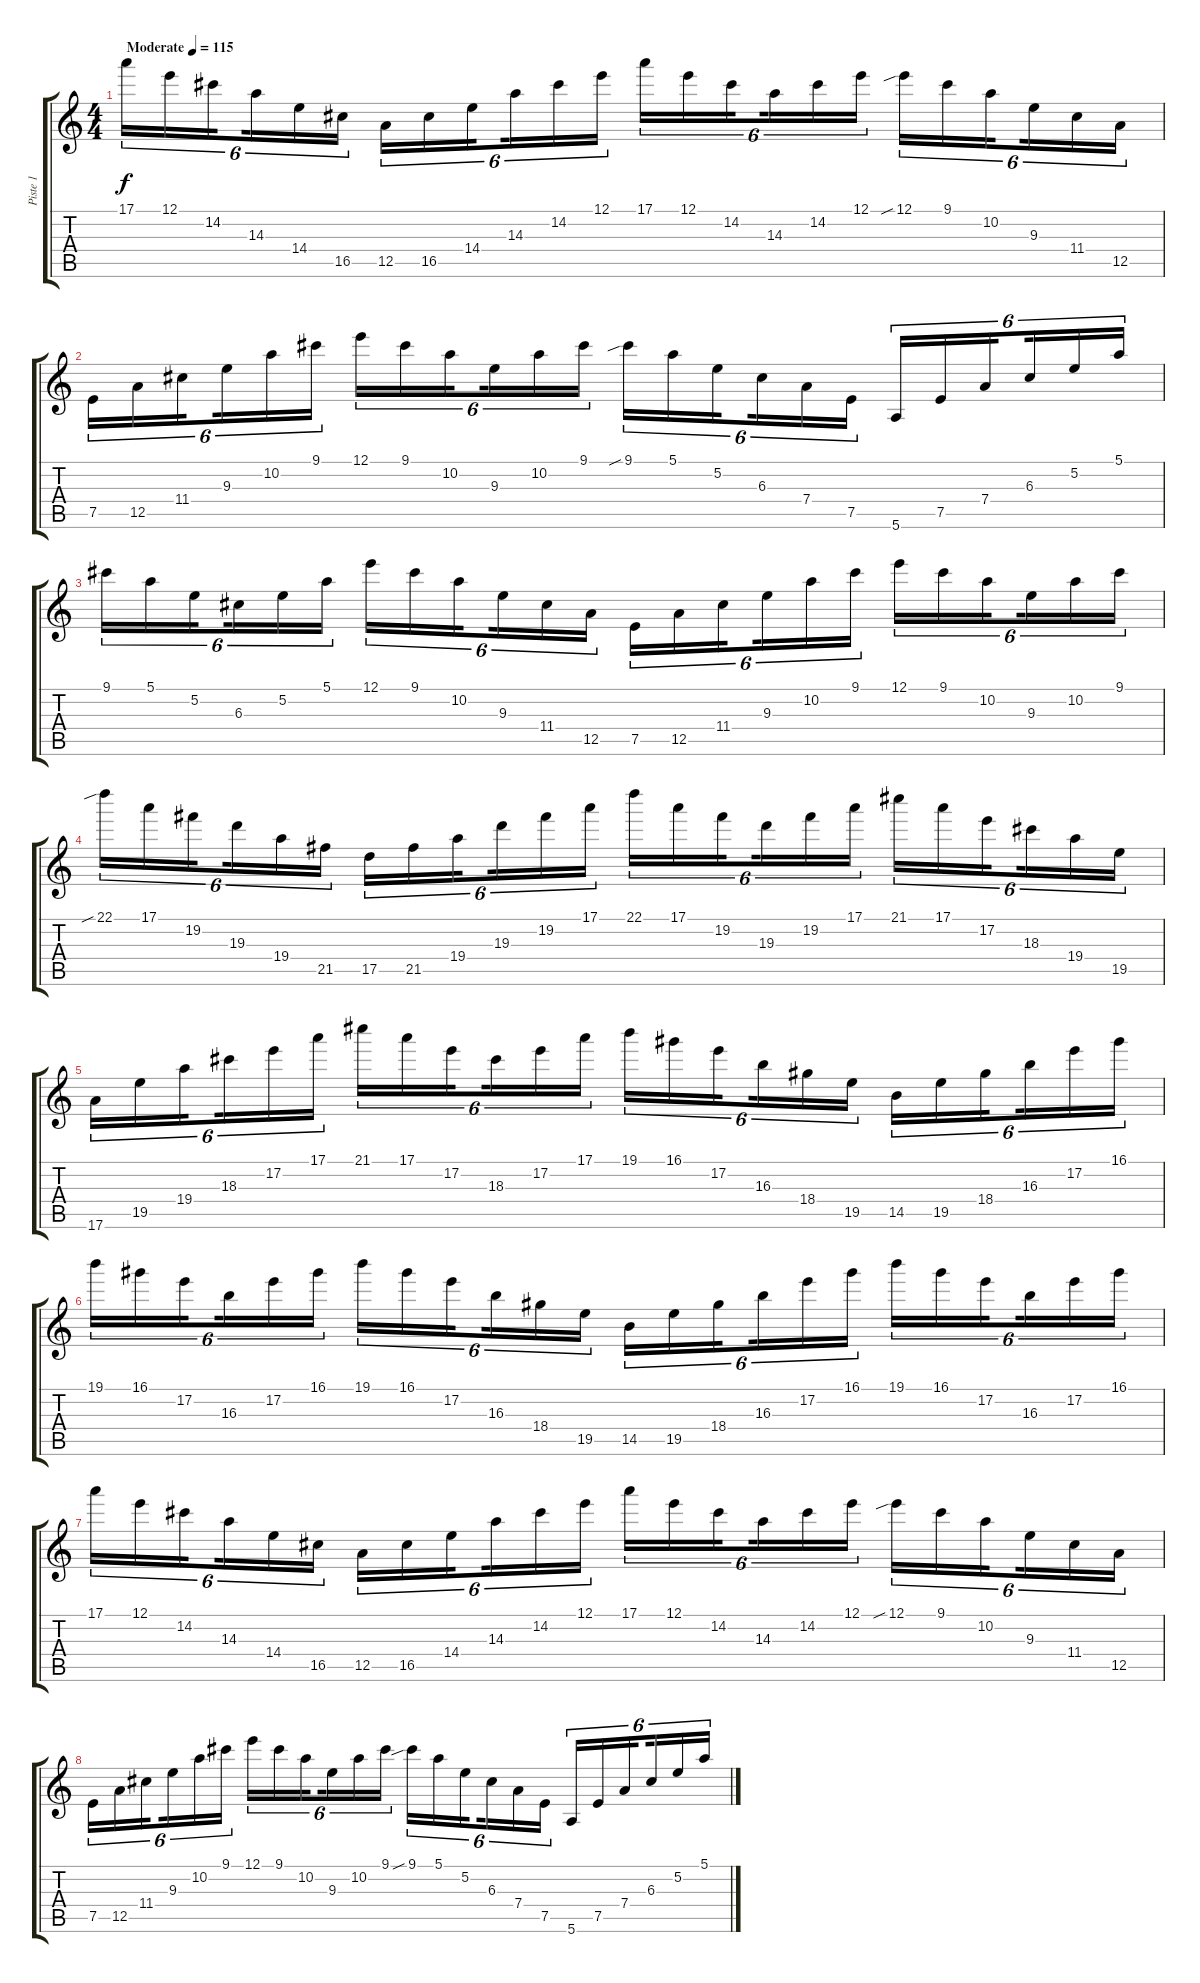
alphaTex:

\track ("Piste 1" "Piste 1") {instrument acousticguitarsteel}
\staff {score tabs}
\tuning (E4 B3 G3 D3 A2 E2) {hide}
\ts (4 4)
\tempo (115 "Moderate")
\clef g2
\ks c
17.1.16{tu (6 4) dy f instrument acousticguitarsteel} 12.1.16{tu (6 4)} 14.2.16{tu (6 4) beam splitsecondary} 14.3.16{tu (6 4)} 14.4.16{tu (6 4)} 16.5.16{tu (6 4)} 12.5.16{tu (6 4)} 16.5.16{tu (6 4)} 14.4.16{tu (6 4) beam splitsecondary} 14.3.16{tu (6 4)} 14.2.16{tu (6 4)} 12.1.16{tu (6 4)} 17.1.16{tu (6 4)} 12.1.16{tu (6 4)} 14.2.16{tu (6 4) beam splitsecondary} 14.3.16{tu (6 4)} 14.2.16{tu (6 4)} 12.1.16{tu (6 4)} 12.1{sib}.16{tu (6 4)} 9.1.16{tu (6 4)} 10.2.16{tu (6 4) beam splitsecondary} 9.3.16{tu (6 4)} 11.4.16{tu (6 4)} 12.5.16{tu (6 4)} |
7.5.16{tu (6 4)} 12.5.16{tu (6 4)} 11.4.16{tu (6 4) beam splitsecondary} 9.3.16{tu (6 4)} 10.2.16{tu (6 4)} 9.1.16{tu (6 4)} 12.1.16{tu (6 4)} 9.1.16{tu (6 4)} 10.2.16{tu (6 4) beam splitsecondary} 9.3.16{tu (6 4)} 10.2.16{tu (6 4)} 9.1.16{tu (6 4)} 9.1{sib}.16{tu (6 4)} 5.1.16{tu (6 4)} 5.2.16{tu (6 4) beam splitsecondary} 6.3.16{tu (6 4)} 7.4.16{tu (6 4)} 7.5.16{tu (6 4)} 5.6.16{tu (6 4)} 7.5.16{tu (6 4)} 7.4.16{tu (6 4) beam splitsecondary} 6.3.16{tu (6 4)} 5.2.16{tu (6 4)} 5.1.16{tu (6 4)} |
9.1.16{tu (6 4)} 5.1.16{tu (6 4)} 5.2.16{tu (6 4) beam splitsecondary} 6.3.16{tu (6 4)} 5.2.16{tu (6 4)} 5.1.16{tu (6 4)} 12.1.16{tu (6 4)} 9.1.16{tu (6 4)} 10.2.16{tu (6 4) beam splitsecondary} 9.3.16{tu (6 4)} 11.4.16{tu (6 4)} 12.5.16{tu (6 4)} 7.5.16{tu (6 4)} 12.5.16{tu (6 4)} 11.4.16{tu (6 4) beam splitsecondary} 9.3.16{tu (6 4)} 10.2.16{tu (6 4)} 9.1.16{tu (6 4)} 12.1.16{tu (6 4)} 9.1.16{tu (6 4)} 10.2.16{tu (6 4) beam splitsecondary} 9.3.16{tu (6 4)} 10.2.16{tu (6 4)} 9.1.16{tu (6 4)} |
22.1{sib}.16{tu (6 4)} 17.1.16{tu (6 4)} 19.2.16{tu (6 4) beam splitsecondary} 19.3.16{tu (6 4)} 19.4.16{tu (6 4)} 21.5.16{tu (6 4)} 17.5.16{tu (6 4)} 21.5.16{tu (6 4)} 19.4.16{tu (6 4) beam splitsecondary} 19.3.16{tu (6 4)} 19.2.16{tu (6 4)} 17.1.16{tu (6 4)} 22.1.16{tu (6 4)} 17.1.16{tu (6 4)} 19.2.16{tu (6 4) beam splitsecondary} 19.3.16{tu (6 4)} 19.2.16{tu (6 4)} 17.1.16{tu (6 4)} 21.1.16{tu (6 4)} 17.1.16{tu (6 4)} 17.2.16{tu (6 4) beam splitsecondary} 18.3.16{tu (6 4)} 19.4.16{tu (6 4)} 19.5.16{tu (6 4)} |
17.6.16{tu (6 4)} 19.5.16{tu (6 4)} 19.4.16{tu (6 4) beam splitsecondary} 18.3.16{tu (6 4)} 17.2.16{tu (6 4)} 17.1.16{tu (6 4)} 21.1.16{tu (6 4)} 17.1.16{tu (6 4)} 17.2.16{tu (6 4) beam splitsecondary} 18.3.16{tu (6 4)} 17.2.16{tu (6 4)} 17.1.16{tu (6 4)} 19.1.16{tu (6 4)} 16.1.16{tu (6 4)} 17.2.16{tu (6 4) beam splitsecondary} 16.3.16{tu (6 4)} 18.4.16{tu (6 4)} 19.5.16{tu (6 4)} 14.5.16{tu (6 4)} 19.5.16{tu (6 4)} 18.4.16{tu (6 4) beam splitsecondary} 16.3.16{tu (6 4)} 17.2.16{tu (6 4)} 16.1.16{tu (6 4)} |
19.1.16{tu (6 4)} 16.1.16{tu (6 4)} 17.2.16{tu (6 4) beam splitsecondary} 16.3.16{tu (6 4)} 17.2.16{tu (6 4)} 16.1.16{tu (6 4)} 19.1.16{tu (6 4)} 16.1.16{tu (6 4)} 17.2.16{tu (6 4) beam splitsecondary} 16.3.16{tu (6 4)} 18.4.16{tu (6 4)} 19.5.16{tu (6 4)} 14.5.16{tu (6 4)} 19.5.16{tu (6 4)} 18.4.16{tu (6 4) beam splitsecondary} 16.3.16{tu (6 4)} 17.2.16{tu (6 4)} 16.1.16{tu (6 4)} 19.1.16{tu (6 4)} 16.1.16{tu (6 4)} 17.2.16{tu (6 4) beam splitsecondary} 16.3.16{tu (6 4)} 17.2.16{tu (6 4)} 16.1.16{tu (6 4)} |
17.1.16{tu (6 4)} 12.1.16{tu (6 4)} 14.2.16{tu (6 4) beam splitsecondary} 14.3.16{tu (6 4)} 14.4.16{tu (6 4)} 16.5.16{tu (6 4)} 12.5.16{tu (6 4)} 16.5.16{tu (6 4)} 14.4.16{tu (6 4) beam splitsecondary} 14.3.16{tu (6 4)} 14.2.16{tu (6 4)} 12.1.16{tu (6 4)} 17.1.16{tu (6 4)} 12.1.16{tu (6 4)} 14.2.16{tu (6 4) beam splitsecondary} 14.3.16{tu (6 4)} 14.2.16{tu (6 4)} 12.1.16{tu (6 4)} 12.1{sib}.16{tu (6 4)} 9.1.16{tu (6 4)} 10.2.16{tu (6 4) beam splitsecondary} 9.3.16{tu (6 4)} 11.4.16{tu (6 4)} 12.5.16{tu (6 4)} |
7.5.16{tu (6 4)} 12.5.16{tu (6 4)} 11.4.16{tu (6 4) beam splitsecondary} 9.3.16{tu (6 4)} 10.2.16{tu (6 4)} 9.1.16{tu (6 4)} 12.1.16{tu (6 4)} 9.1.16{tu (6 4)} 10.2.16{tu (6 4) beam splitsecondary} 9.3.16{tu (6 4)} 10.2.16{tu (6 4)} 9.1.16{tu (6 4)} 9.1{sib}.16{tu (6 4)} 5.1.16{tu (6 4)} 5.2.16{tu (6 4) beam splitsecondary} 6.3.16{tu (6 4)} 7.4.16{tu (6 4)} 7.5.16{tu (6 4)} 5.6.16{tu (6 4)} 7.5.16{tu (6 4)} 7.4.16{tu (6 4) beam splitsecondary} 6.3.16{tu (6 4)} 5.2.16{tu (6 4)} 5.1.16{tu (6 4)}
